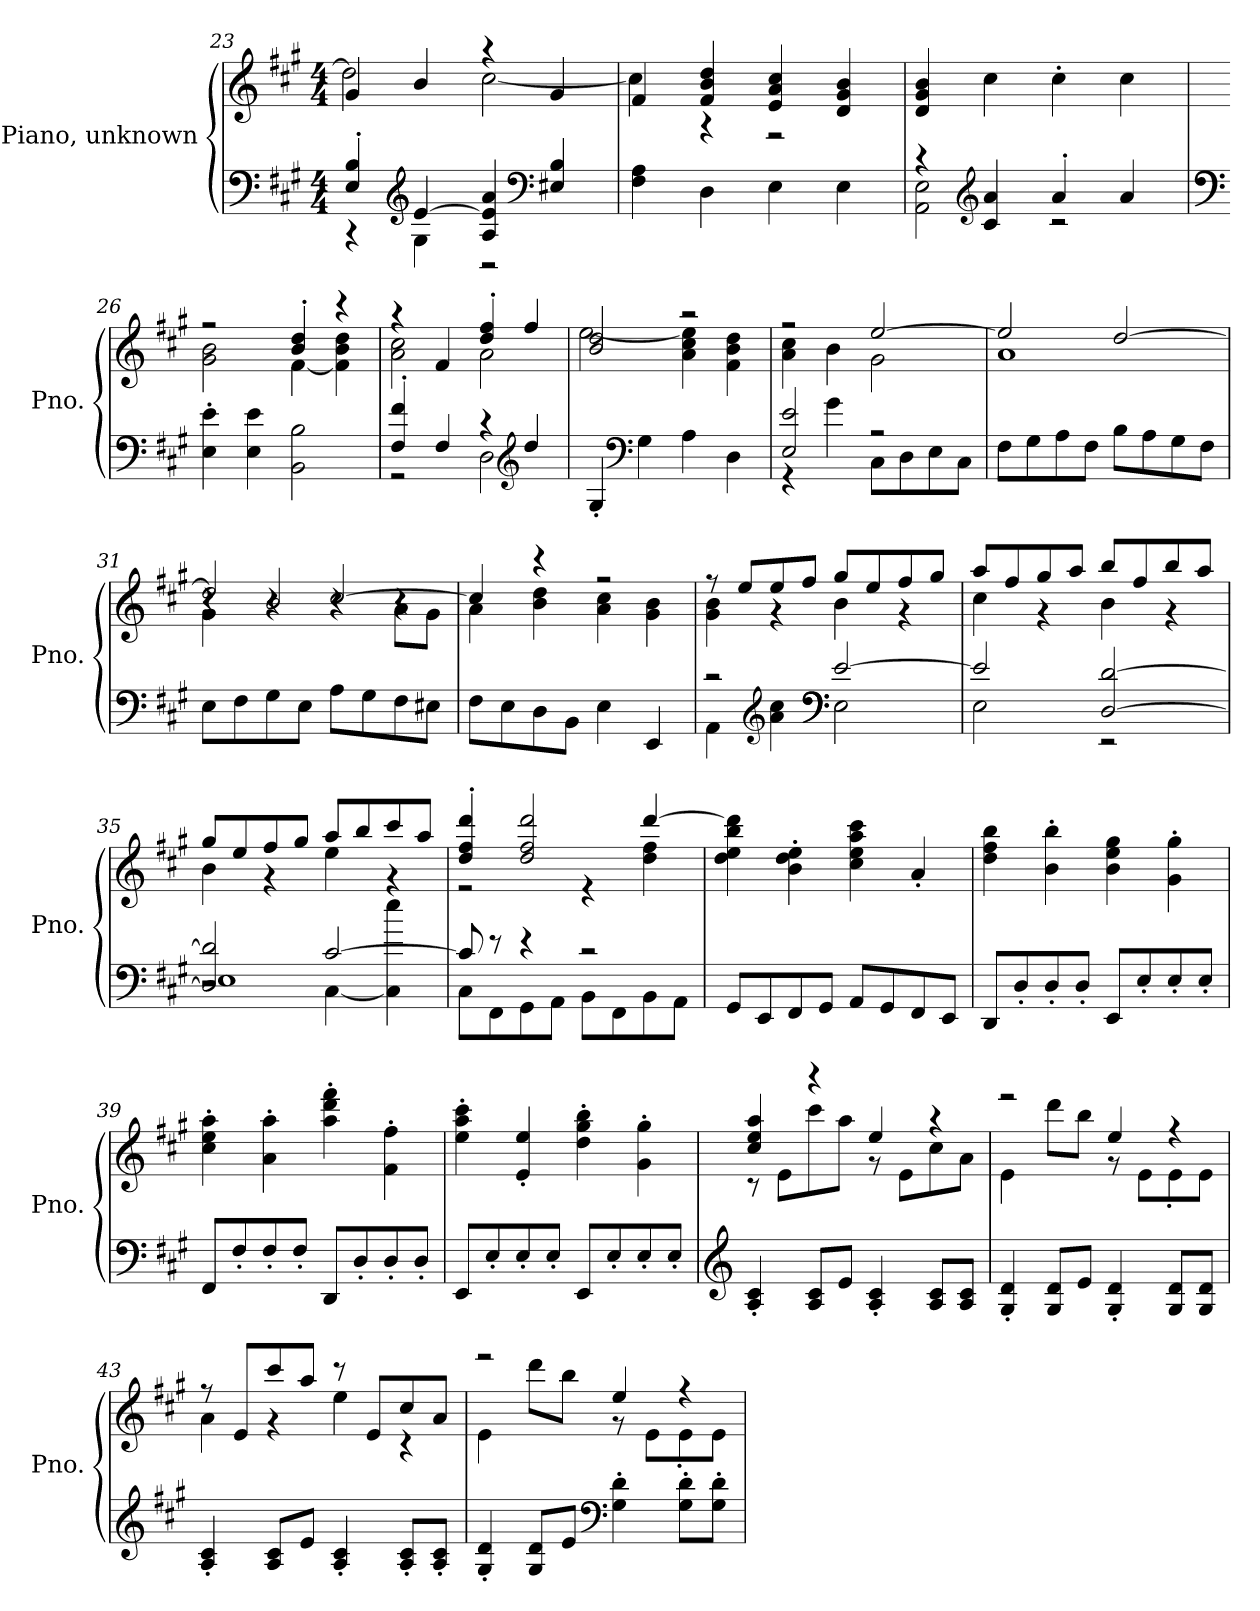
**kern	**kern
*part1	*part1
*staff2	*staff1
*I"Piano, unknown	*
*I'Pno.	*
*clefF4	*clefG2
*k[f#c#g#]	*k[f#c#g#]
*M4/4	*M4/4
=23	=23
*^	*^
4E/' 4B/'	4r	4g#/	2dd\]
*clefG2	*	*	*
[4e/	4G#\	4b/	.
4A/ 4e/] 4a/	2r	4r	[2cc#\
*clefF4	*	*	*
4E#X/ 4B/	.	4g#/	.
*v	*v	*	*
=24	=24	=24
4F#\ 4A\	4f#/	4cc#\]
4D\	4f#/ 4b/ 4dd/	4r
4E\	4e/ 4a/ 4cc#/	2r
4E\	4d/ 4g#/ 4b/	.
*	*v	*v
=25	=25
*^	*
4r	2AA\ 2E\	4d/ 4g#/ 4b/
*clefG2	*	*
4c#/ 4a/	.	4cc#\
4a'/	2r	4cc#'\
4a/	.	4cc#\
*v	*v	*
!!LO:PB:g=z
=26	=26
*clefF4	*
*	*^
4E\' 4e\'	2r	2g#\ 2b\
4E\ 4e\	.	.
2BB\ 2B\	4b/' 4dd/'	[4f#\
.	4r	4f#\] 4b\ 4dd\
=27	=27	=27
*^	*	*
4F#/' 4f#/'	2r	4r	2a\ 2cc#\
4F#/	.	4f#/	.
4r	2D\	4dd/' 4ff#/'	2a\
*clefG2	*	*	*
4dd/	.	4ff#/	.
*v	*v	*	*
=28	=28	=28
4G#'/	2b/ 2dd/	[2ee\
*clefF4	*	*
4G#\	.	.
4A\	2r	4a\ 4cc#\ 4ee\]
4D\	.	4f#\ 4b\ 4dd\
=29	=29	=29
*^	*	*
2E/ 2e/	4r	2r	4a\ 4cc#\
.	4g#\	.	4b\
2r	8C#\L	[2ee/	2g#\
.	8D\	.	.
.	8E\	.	.
.	8C#\J	.	.
*v	*v	*	*
=30	=30	=30
8F#\L	2ee/]	1a
8G#\	.	.
8A\	.	.
8F#\J	.	.
8B\L	[2dd/	.
8A\	.	.
8G#\	.	.
8F#\J	.	.
!!LO:LB:g=z
=31	=31	=31
*	*	*^
8E\L	2dd/]	4g#\	4r
8F#\	.	.	.
8G#\	.	4r	2b/
8E\J	.	.	.
8A\L	[2cc#/	4r	.
8G#\	.	.	.
8F#\	.	8a\L	4r
8E#X\J	.	8g#\J	.
*	*	*v	*v
=32	=32	=32
8F#\L	4cc#/]	4a\
8E\	.	.
8D\	4r	4b\ 4dd\
8BB\J	.	.
4E\	2r	4a\ 4cc#\
4EE/	.	4g#\ 4b\
=33	=33	=33
*^	*	*
2r	4AA\	8r	4g#\ 4b\
.	.	8ee/L	.
*clefG2	*	*	*
.	4a\ 4cc#\	8ee/	4r
.	.	8ff#/J	.
*clefF4	*	*	*
[2e/	2E\	8gg#/L	4b\
.	.	8ee/	.
.	.	8ff#/	4r
.	.	8gg#/J	.
=34	=34	=34	=34
2e/]	2E\	8aa/L	4cc#\
.	.	8ff#/	.
.	.	8gg#/	4r
.	.	8aa/J	.
[2D/ [2d/	2r	8bb/L	4b\
.	.	8ff#/	.
.	.	8bb/	4r
.	.	8aa/J	.
!!LO:LB:g=z	!!
=35	=35	=35	=35
*	*^	*	*
2D/] 2d/]	2r	1E	8gg#/L	4b\
.	.	.	8ee/	.
.	.	.	8ff#/	4r
.	.	.	8gg#/J	.
[2c#/	[4C#\	.	8aa/L	4ee\
.	.	.	8bb/	.
.	4C#\] 4ee\	.	8ccc#/	4r
.	.	.	8aa/J	.
*	*v	*v	*	*
=36	=36	=36	=36
8c#/]	8C#\L	4dd/' 4ff#/' 4ddd/'	2r
8r	8FF#\	.	.
4r	8GG#\	2dd/ 2ff#/ 2ddd/	.
.	8AA\J	.	.
2r	8BB\L	.	4r
.	8FF#\	.	.
.	8BB\	[4ddd/	4dd\ 4ff#\
.	8AA\J	.	.
*v	*v	*	*
*	*v	*v
=37	=37
8GG#/L	4dd\ 4ee\ 4bb\ 4ddd\]
8EE/	.
8FF#/	4b\' 4dd\' 4ee\'
8GG#/J	.
8AA/L	4cc#\ 4ee\ 4aa\ 4ccc#\
8GG#/	.
8FF#/	4a'/
8EE/J	.
=38	=38
8DD/L	4dd\ 4ff#\ 4bb\
8D'/	.
8D'/	4b\' 4bb\'
8D'/J	.
8EE/L	4b\ 4ee\ 4gg#\
8E'/	.
8E'/	4g#\' 4gg#\'
8E'/J	.
!!LO:LB:g=z
=39	=39
8FF#/L	4cc#\' 4ee\' 4aa\'
8F#'/	.
8F#'/	4a\' 4aa\'
8F#'/J	.
8DD/L	4aa\' 4ddd\' 4fff#\'
8D'/	.
8D'/	4f#\' 4ff#\'
8D'/J	.
=40	=40
8EE/L	4ee\' 4aa\' 4ccc#\'
8E'/	.
8E'/	4e/' 4ee/'
8E'/J	.
8EE/L	4dd\' 4gg#\' 4bb\'
8E'/	.
8E'/	4g#\' 4gg#\'
8E'/J	.
=41	=41
*clefG2	*
*	*^
4A/' 4c#/'	4cc#/ 4ee/ 4aa/	8r
.	.	8e\L
8A/ 8c#/L	4r	8ccc#\
8e/J	.	8aa\J
4A/' 4c#/'	4ee/	8r
.	.	8e\L
8A/ 8c#/L	4r	8cc#\
8A/ 8c#/J	.	8a\J
=42	=42	=42
4G#/' 4d/'	2r	4e\
8G#/ 8d/L	.	8ddd\L
8e/J	.	8bb\J
4G#/' 4d/'	4ee/	8r
.	.	8e\L
8G#/ 8d/L	4r	8e'\
8G#/ 8d/J	.	8e\J
!!LO:LB:g=z	!!
=43	=43	=43
4A/' 4c#/'	8r	4a\
.	8e/L	.
8A/ 8c#/L	8ccc#/	4r
8e/J	8aa/J	.
4A/' 4c#/'	8r	4ee\
.	8e/L	.
8A/' 8c#/'L	8cc#/	4r
8A/' 8c#/'J	8a/J	.
=44	=44	=44
4G#/' 4d/'	2r	4e\
8G#/ 8d/L	.	8ddd\L
8e/J	.	8bb\J
*clefF4	*	*
4G#\' 4d\'	4ee/	8r
.	.	8e\L
8G#\' 8d\'L	4r	8e'\
8G#\' 8d\'J	.	8e\J
*	*v	*v
=	=
*-	*-
